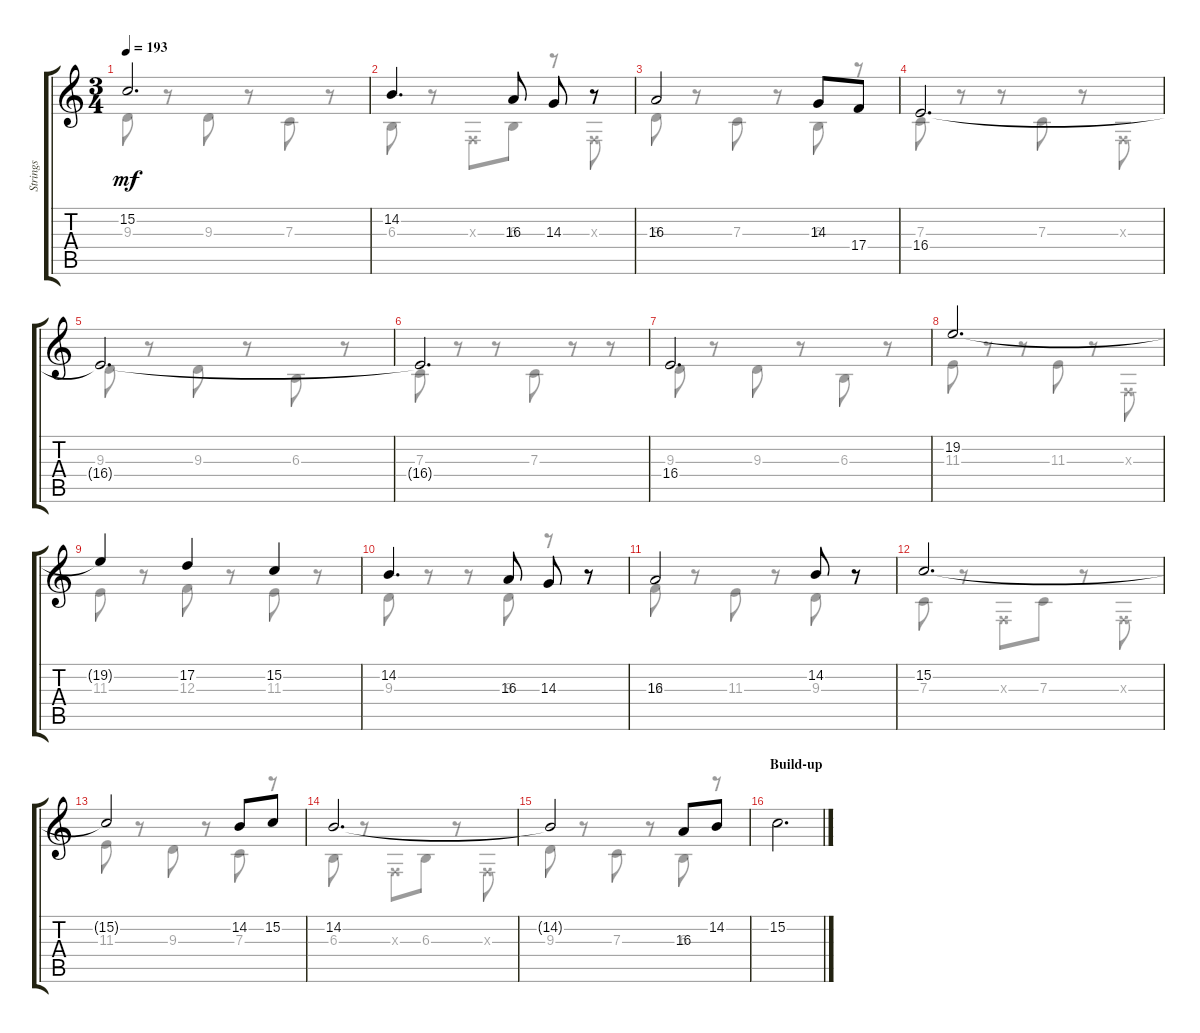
\track ("Strings" "Strings") {instrument violin}
\staff {score tabs}
\tuning (D4 A3 F3 C3 G2 C2) {hide}
\voice
\ts (3 4)
\tempo 193
\clef g2
\ks c
15.2{t}.2{d dy mf} |
14.2.4{d} 16.3.8 14.3.8 r.8 |
16.3.2 14.3.8 17.4.8 |
16.4.2{d} |
16.4{t}.2{d} |
16.4{t}.2{d} |
16.4.2{d} |
19.2.2{d} |
19.2{t}.4 17.2.4 15.2.4 |
14.2.4{d} 16.3.8 14.3.8 r.8 |
16.3.2 14.2.8 r.8 |
15.2.2{d} |
15.2{t}.2 14.2.8 15.2.8 |
14.2.2{d} |
14.2{t}.2 16.3.8 14.2.8 |
\section ("" "Build-up")
15.2.2{d}
\voice
\clef g2
\ottava regular
\simile none
\ks c
9.3.8{dy mf} r.8 9.3.8 r.8 7.3.8 r.8 |
6.3.8 r.8 0.3{x}.8 6.3.8 r.8 0.3{x}.8 |
9.3.8 r.8 7.3.8 r.8 6.3.8 r.8 |
7.3.8 r.8 r.8 7.3.8 r.8 0.3{x}.8 |
9.3.8 r.8 9.3.8 r.8 6.3.8 r.8 |
7.3.8 r.8 r.8 7.3.8 r.8 r.8 |
9.3.8 r.8 9.3.8 r.8 6.3.8 r.8 |
11.3.8 r.8 r.8 11.3.8 r.8 0.3{x}.8 |
11.3.8 r.8 12.3.8 r.8 11.3.8 r.8 |
9.3.8 r.8 r.8 9.3.8 r.8 r.8 |
12.3.8 r.8 11.3.8 r.8 9.3.8 r.8 |
7.3.8 r.8 0.3{x}.8 7.3.8 r.8 0.3{x}.8 |
11.3.8 r.8 9.3.8 r.8 7.3.8 r.8 |
6.3.8 r.8 0.3{x}.8 6.3.8 r.8 0.3{x}.8 |
9.3.8 r.8 7.3.8 r.8 6.3.8 r.8 |
